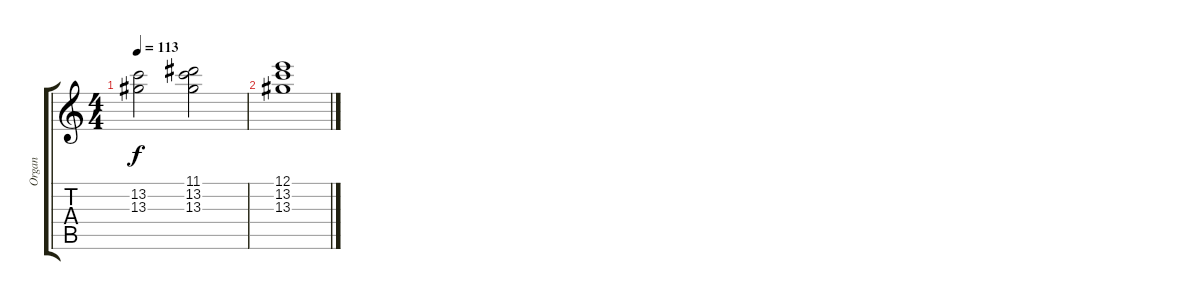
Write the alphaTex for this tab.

\track ("Organ" "Organ") {instrument acousticguitarnylon}
\staff {score tabs}
\tuning (E4 B3 G3 D3 A2 E2) {hide}
\ts (4 4)
\tempo 113
\clef g2
\ks c
(13.2 13.3).2{dy f} (11.1 13.2 13.3).2 |
(12.1 13.2 13.3).1
